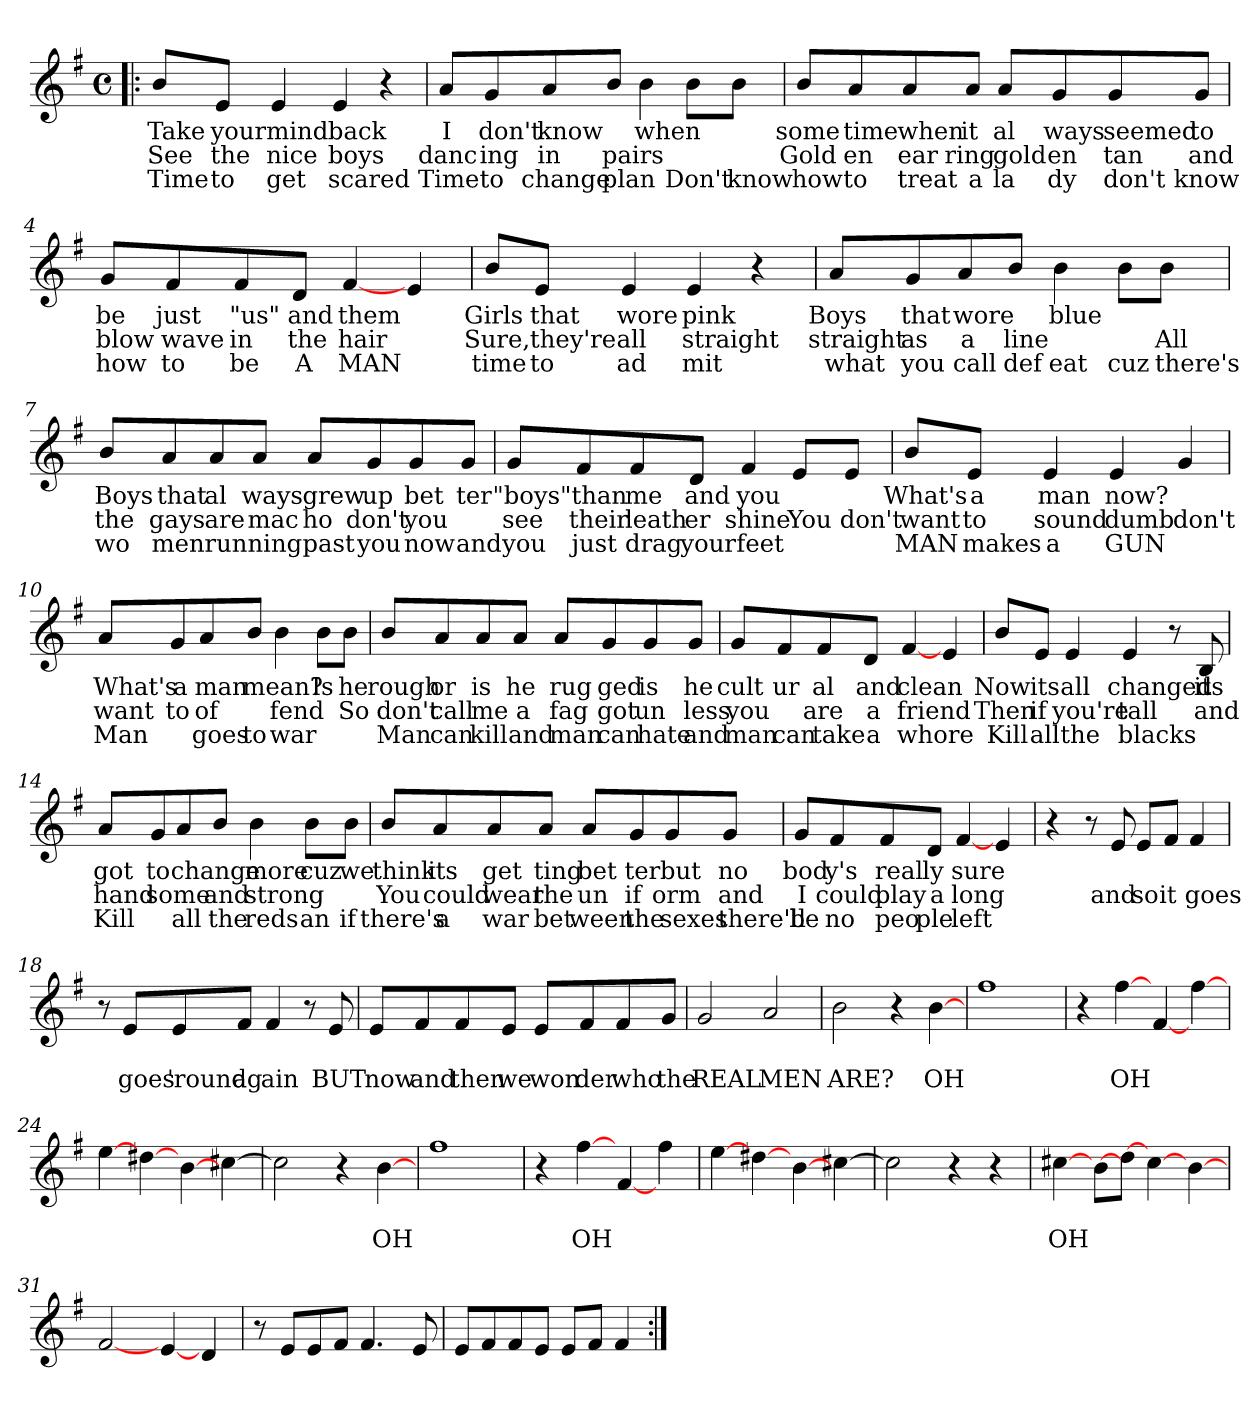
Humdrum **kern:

**kern	**text	**text	**text
*part1	*part1	*part1	*part1
*staff1	*staff1	*staff1	*staff1
*clefG2	*	*	*
*k[f#]	*	*	*
*G:	*	*	*
*M4/4	*	*	*
*met(c)	*	*	*
=1!|:	=1!|:	=1!|:	=1!|:
8b/L	Take	See	Time
8e/J	your	the	to
4e/	mind	nice	get
4e/	back	boys	scared
4r	.	.	.
=2	=2	=2	=2
8a/L	I	danc	Time
8g/	don't	ing	to
8a/	know	in	change
8b/J	.	pairs	plan
4b\	when	.	.
8b\L	.	.	Don't
8b\J	.	.	know
=3	=3	=3	=3
8b/L	some	Gold	how
8a/	time	en	to
8a/	when	ear	treat
8a/J	it	ring	a
8a/L	al	gold	la
8g/	ways	en	dy
8g/	seemed	tan	don't
8g/J	to	and	know
!!LO:LB:g=z
=4	=4	=4	=4
8g/L	be	blow	how
8f#/	just	wave	to
8f#/	"us"	in	be
8d/J	and	the	A
[4f#/	them	hair	MAN
4e/	.	.	.
=5	=5	=5	=5
8b/L	Girls	Sure,	time
8e/J	that	they're	to
4e/	wore	all	ad
4e/	pink	straight	mit
4r	.	.	.
=6	=6	=6	=6
8a/L	Boys	straight	what
8g/	that	as	you
8a/	wore	a	call
8b/J	.	line	def
4b\	blue	.	eat
8b\L	.	.	cuz
8b\J	.	All	there's
!!LO:LB:g=z
=7	=7	=7	=7
8b/L	Boys	the	wo
8a/	that	gays	men
8a/	al	are	run
8a/J	ways	mac	ning
8a/L	grew	ho	past
8g/	up	don't	you
8g/	bet	you	now
8g/J	ter	.	and
=8	=8	=8	=8
8g/L	"boys"	see	you
8f#/	than	their	just
8f#/	me	leath	drag
8d/J	and	er	your
4f#/	you	shine	feet
8e/L	.	You	.
8e/J	.	don't	.
=9	=9	=9	=9
8b/L	What's	want	MAN
8e/J	a	to	makes
4e/	man	sound	a
4e/	now?	dumb	GUN
4g/	.	don't	.
!!LO:LB:g=z
=10	=10	=10	=10
8a/L	What's	want	Man
8g/	a	to	.
8a/	man	of	goes
8b/J	mean?	.	to
4b\	.	fend	war
8b\L	Is	.	.
8b\J	he	So	.
=11	=11	=11	=11
8b/L	rough	don't	Man
8a/	or	call	can
8a/	is	me	kill
8a/J	he	a	and
8a/L	rug	fag	man
8g/	ged	got	can
8g/	is	un	hate
8g/J	he	less	and
=12	=12	=12	=12
8g/L	cult	you	man
8f#/	ur	.	can
8f#/	al	are	take
8d/J	and	a	a
[4f#/	clean	friend	whore
4e/	.	.	.
!!LO:PB:g=z
=13	=13	=13	=13
8b/L	Now	Then	Kill
8e/J	its	if	all
4e/	all	you're	the
4e/	changed	tall	blacks
8r	.	.	.
8B/	its	and	.
=14	=14	=14	=14
8a/L	got	hand	Kill
8g/	to	some	.
8a/	change	.	all
8b/J	.	and	the
4b\	more	strong	reds
8b\L	cuz	.	an
8b\J	we	.	if
=15	=15	=15	=15
8b/L	think	You	there's
8a/	its	could	a
8a/	get	wear	war
8a/J	ting	the	bet
8a/L	bet	un	ween
8g/	ter	if	the
8g/	but	orm	sexes
8g/J	no	and	there'll
!!LO:LB:g=z
=16	=16	=16	=16
8g/L	bod	I	be
8f#/	y's	could	no
8f#/	real	play	peo
8d/J	ly	a	ple
[4f#/	sure	long	left
4e/	.	.	.
=17	=17	=17	=17
4r	.	.	.
8r	.	.	.
8e/	.	and	.
8e/L	.	so	.
8f#/J	.	it	.
4f#/	.	goes	.
=18	=18	=18	=18
8r	.	.	.
8e/L	.	goes	.
8e/	.	'round	.
8f#/J	.	ag	.
4f#/	.	ain	.
8r	.	.	.
8e/	.	BUT	.
=19	=19	=19	=19
8e/L	.	now	.
8f#/	.	and	.
8f#/	.	then	.
8e/J	.	we	.
8e/L	.	won	.
8f#/	.	der	.
8f#/	.	who	.
8g/J	.	the	.
!!LO:LB:g=z
=20	=20	=20	=20
2g/	.	REAL	.
2a/	.	MEN	.
=21	=21	=21	=21
2b\	.	ARE?	.
4r	.	.	.
[4b\	.	OH	.
=22	=22	=22	=22
1ff#	.	.	.
=23	=23	=23	=23
4r	.	.	.
[4ff#\	.	OH	.
[4f#/	.	.	.
[4ff#\	.	.	.
=24	=24	=24	=24
[4ee\	.	.	.
[4dd#X\	.	.	.
[4b\	.	.	.
[4cc#X\	.	.	.
=25	=25	=25	=25
2cc#\]	.	.	.
4r	.	.	.
[4b\	.	OH	.
=26	=26	=26	=26
1ff#	.	.	.
!!LO:LB:g=z
=27	=27	=27	=27
4r	.	.	.
[4ff#\	.	OH	.
[4f#/	.	.	.
4ff#\	.	.	.
=28	=28	=28	=28
[4ee\	.	.	.
[4dd#X\	.	.	.
[4b\	.	.	.
[4cc#X\	.	.	.
=29	=29	=29	=29
2cc#\]	.	.	.
4r	.	.	.
4r	.	.	.
=30	=30	=30	=30
[4cc#X\	.	OH	.
[8b\L	.	.	.
[8dd\J	.	.	.
[4cc#\	.	.	.
[4b\	.	.	.
=31	=31	=31	=31
[2f#/	.	.	.
[4e/	.	.	.
4d/	.	.	.
=32	=32	=32	=32
8r	.	.	.
8e/L	.	.	.
8e/	.	.	.
8f#/J	.	.	.
4.f#/	.	.	.
8e/	.	.	.
=33	=33	=33	=33
8e/L	.	.	.
8f#/	.	.	.
8f#/	.	.	.
8e/J	.	.	.
8e/L	.	.	.
8f#/J	.	.	.
4f#/	.	.	.
=:|!	=:|!	=:|!	=:|!
*-	*-	*-	*-
